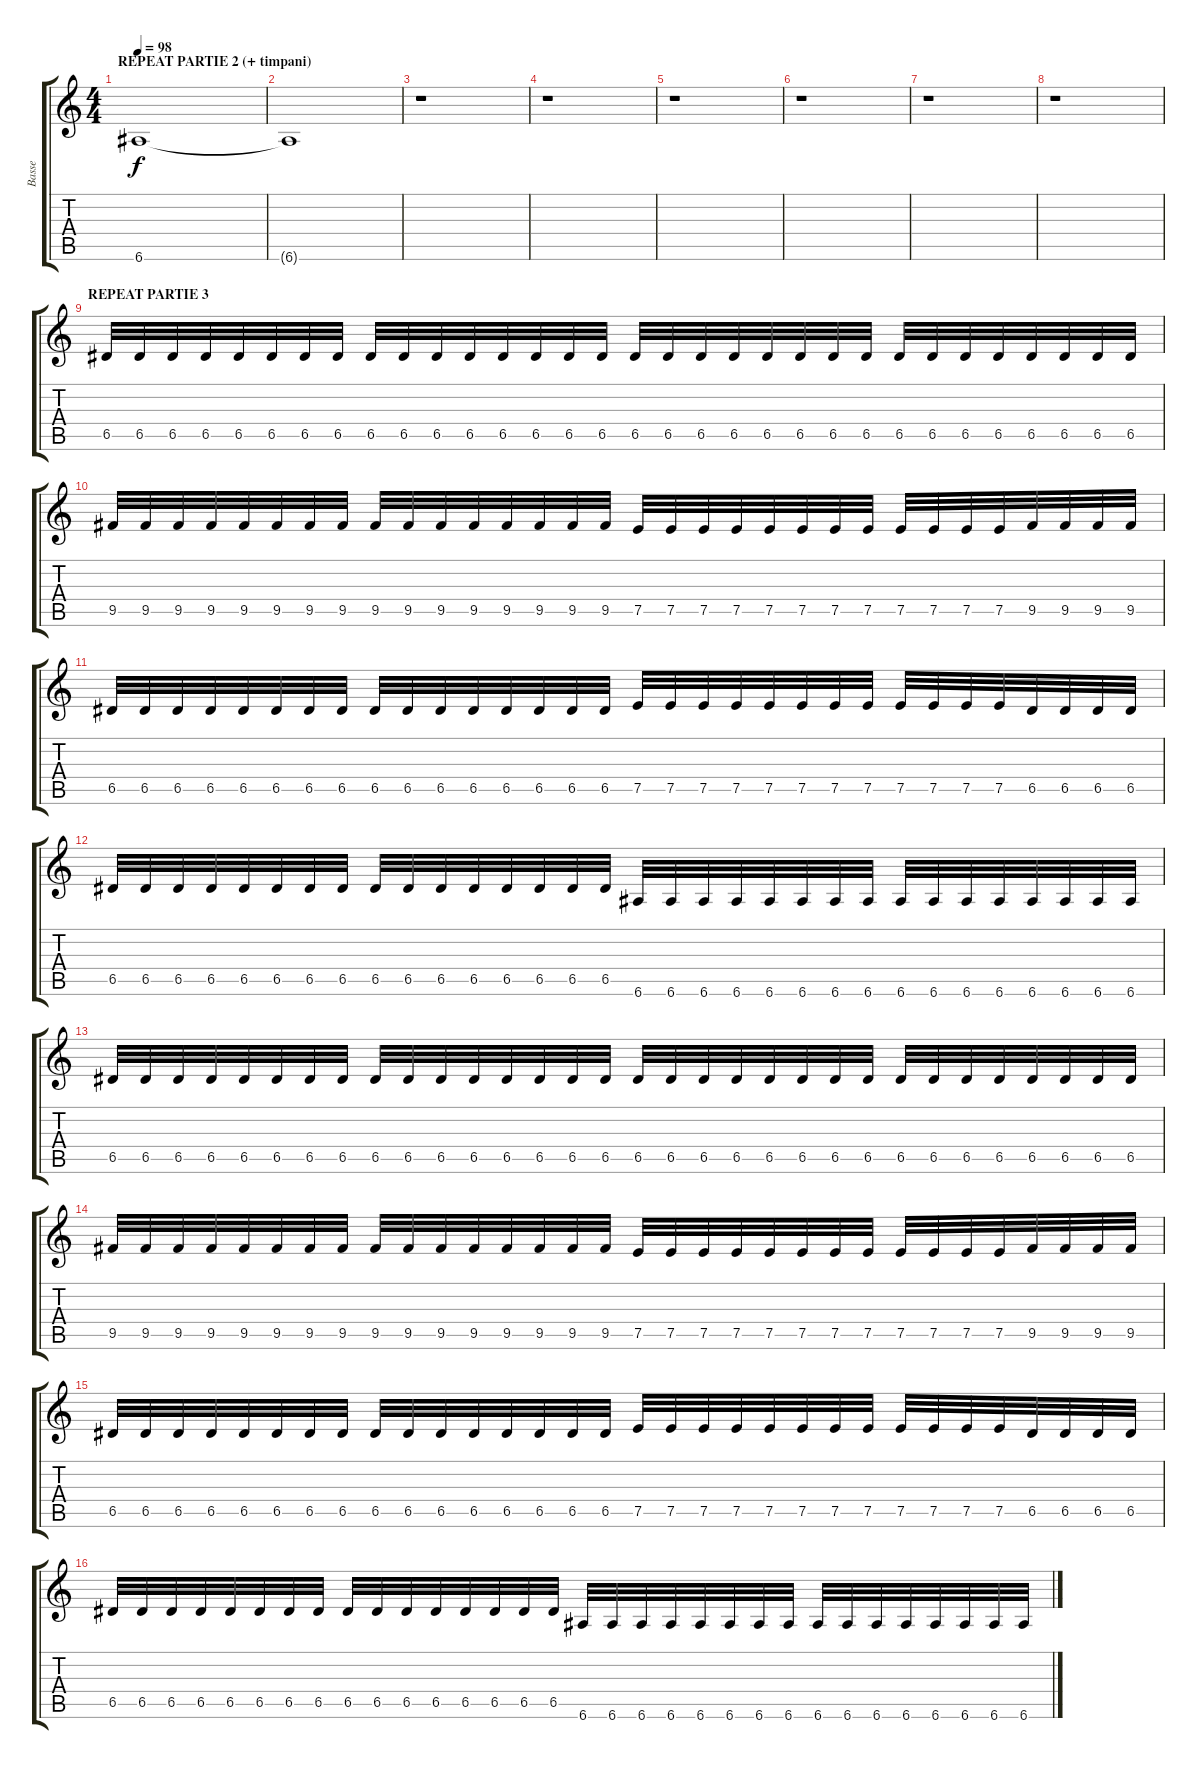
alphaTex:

\track ("Basse" "Basse") {instrument electricbasspick}
\staff {score tabs}
\tuning (E4 B3 G3 D3 A2 E2) {hide}
\ts (4 4)
\section ("" "REPEAT PARTIE 2 (+ timpani)")
\tempo 98
\clef g2
\ks c
6.6.1{dy f} |
6.6{t}.1 |
r.1 |
r.1 |
r.1 |
r.1 |
r.1 |
r.1 |
\section ("" "REPEAT PARTIE 3")
6.5.32 6.5.32 6.5.32 6.5.32 6.5.32 6.5.32 6.5.32 6.5.32 6.5.32 6.5.32 6.5.32 6.5.32 6.5.32 6.5.32 6.5.32 6.5.32 6.5.32 6.5.32 6.5.32 6.5.32 6.5.32 6.5.32 6.5.32 6.5.32 6.5.32 6.5.32 6.5.32 6.5.32 6.5.32 6.5.32 6.5.32 6.5.32 |
9.5.32 9.5.32 9.5.32 9.5.32 9.5.32 9.5.32 9.5.32 9.5.32 9.5.32 9.5.32 9.5.32 9.5.32 9.5.32 9.5.32 9.5.32 9.5.32 7.5.32 7.5.32 7.5.32 7.5.32 7.5.32 7.5.32 7.5.32 7.5.32 7.5.32 7.5.32 7.5.32 7.5.32 9.5.32 9.5.32 9.5.32 9.5.32 |
6.5.32 6.5.32 6.5.32 6.5.32 6.5.32 6.5.32 6.5.32 6.5.32 6.5.32 6.5.32 6.5.32 6.5.32 6.5.32 6.5.32 6.5.32 6.5.32 7.5.32 7.5.32 7.5.32 7.5.32 7.5.32 7.5.32 7.5.32 7.5.32 7.5.32 7.5.32 7.5.32 7.5.32 6.5.32 6.5.32 6.5.32 6.5.32 |
6.5.32 6.5.32 6.5.32 6.5.32 6.5.32 6.5.32 6.5.32 6.5.32 6.5.32 6.5.32 6.5.32 6.5.32 6.5.32 6.5.32 6.5.32 6.5.32 6.6.32 6.6.32 6.6.32 6.6.32 6.6.32 6.6.32 6.6.32 6.6.32 6.6.32 6.6.32 6.6.32 6.6.32 6.6.32 6.6.32 6.6.32 6.6.32 |
6.5.32 6.5.32 6.5.32 6.5.32 6.5.32 6.5.32 6.5.32 6.5.32 6.5.32 6.5.32 6.5.32 6.5.32 6.5.32 6.5.32 6.5.32 6.5.32 6.5.32 6.5.32 6.5.32 6.5.32 6.5.32 6.5.32 6.5.32 6.5.32 6.5.32 6.5.32 6.5.32 6.5.32 6.5.32 6.5.32 6.5.32 6.5.32 |
9.5.32 9.5.32 9.5.32 9.5.32 9.5.32 9.5.32 9.5.32 9.5.32 9.5.32 9.5.32 9.5.32 9.5.32 9.5.32 9.5.32 9.5.32 9.5.32 7.5.32 7.5.32 7.5.32 7.5.32 7.5.32 7.5.32 7.5.32 7.5.32 7.5.32 7.5.32 7.5.32 7.5.32 9.5.32 9.5.32 9.5.32 9.5.32 |
6.5.32 6.5.32 6.5.32 6.5.32 6.5.32 6.5.32 6.5.32 6.5.32 6.5.32 6.5.32 6.5.32 6.5.32 6.5.32 6.5.32 6.5.32 6.5.32 7.5.32 7.5.32 7.5.32 7.5.32 7.5.32 7.5.32 7.5.32 7.5.32 7.5.32 7.5.32 7.5.32 7.5.32 6.5.32 6.5.32 6.5.32 6.5.32 |
6.5.32 6.5.32 6.5.32 6.5.32 6.5.32 6.5.32 6.5.32 6.5.32 6.5.32 6.5.32 6.5.32 6.5.32 6.5.32 6.5.32 6.5.32 6.5.32 6.6.32 6.6.32 6.6.32 6.6.32 6.6.32 6.6.32 6.6.32 6.6.32 6.6.32 6.6.32 6.6.32 6.6.32 6.6.32 6.6.32 6.6.32 6.6.32
